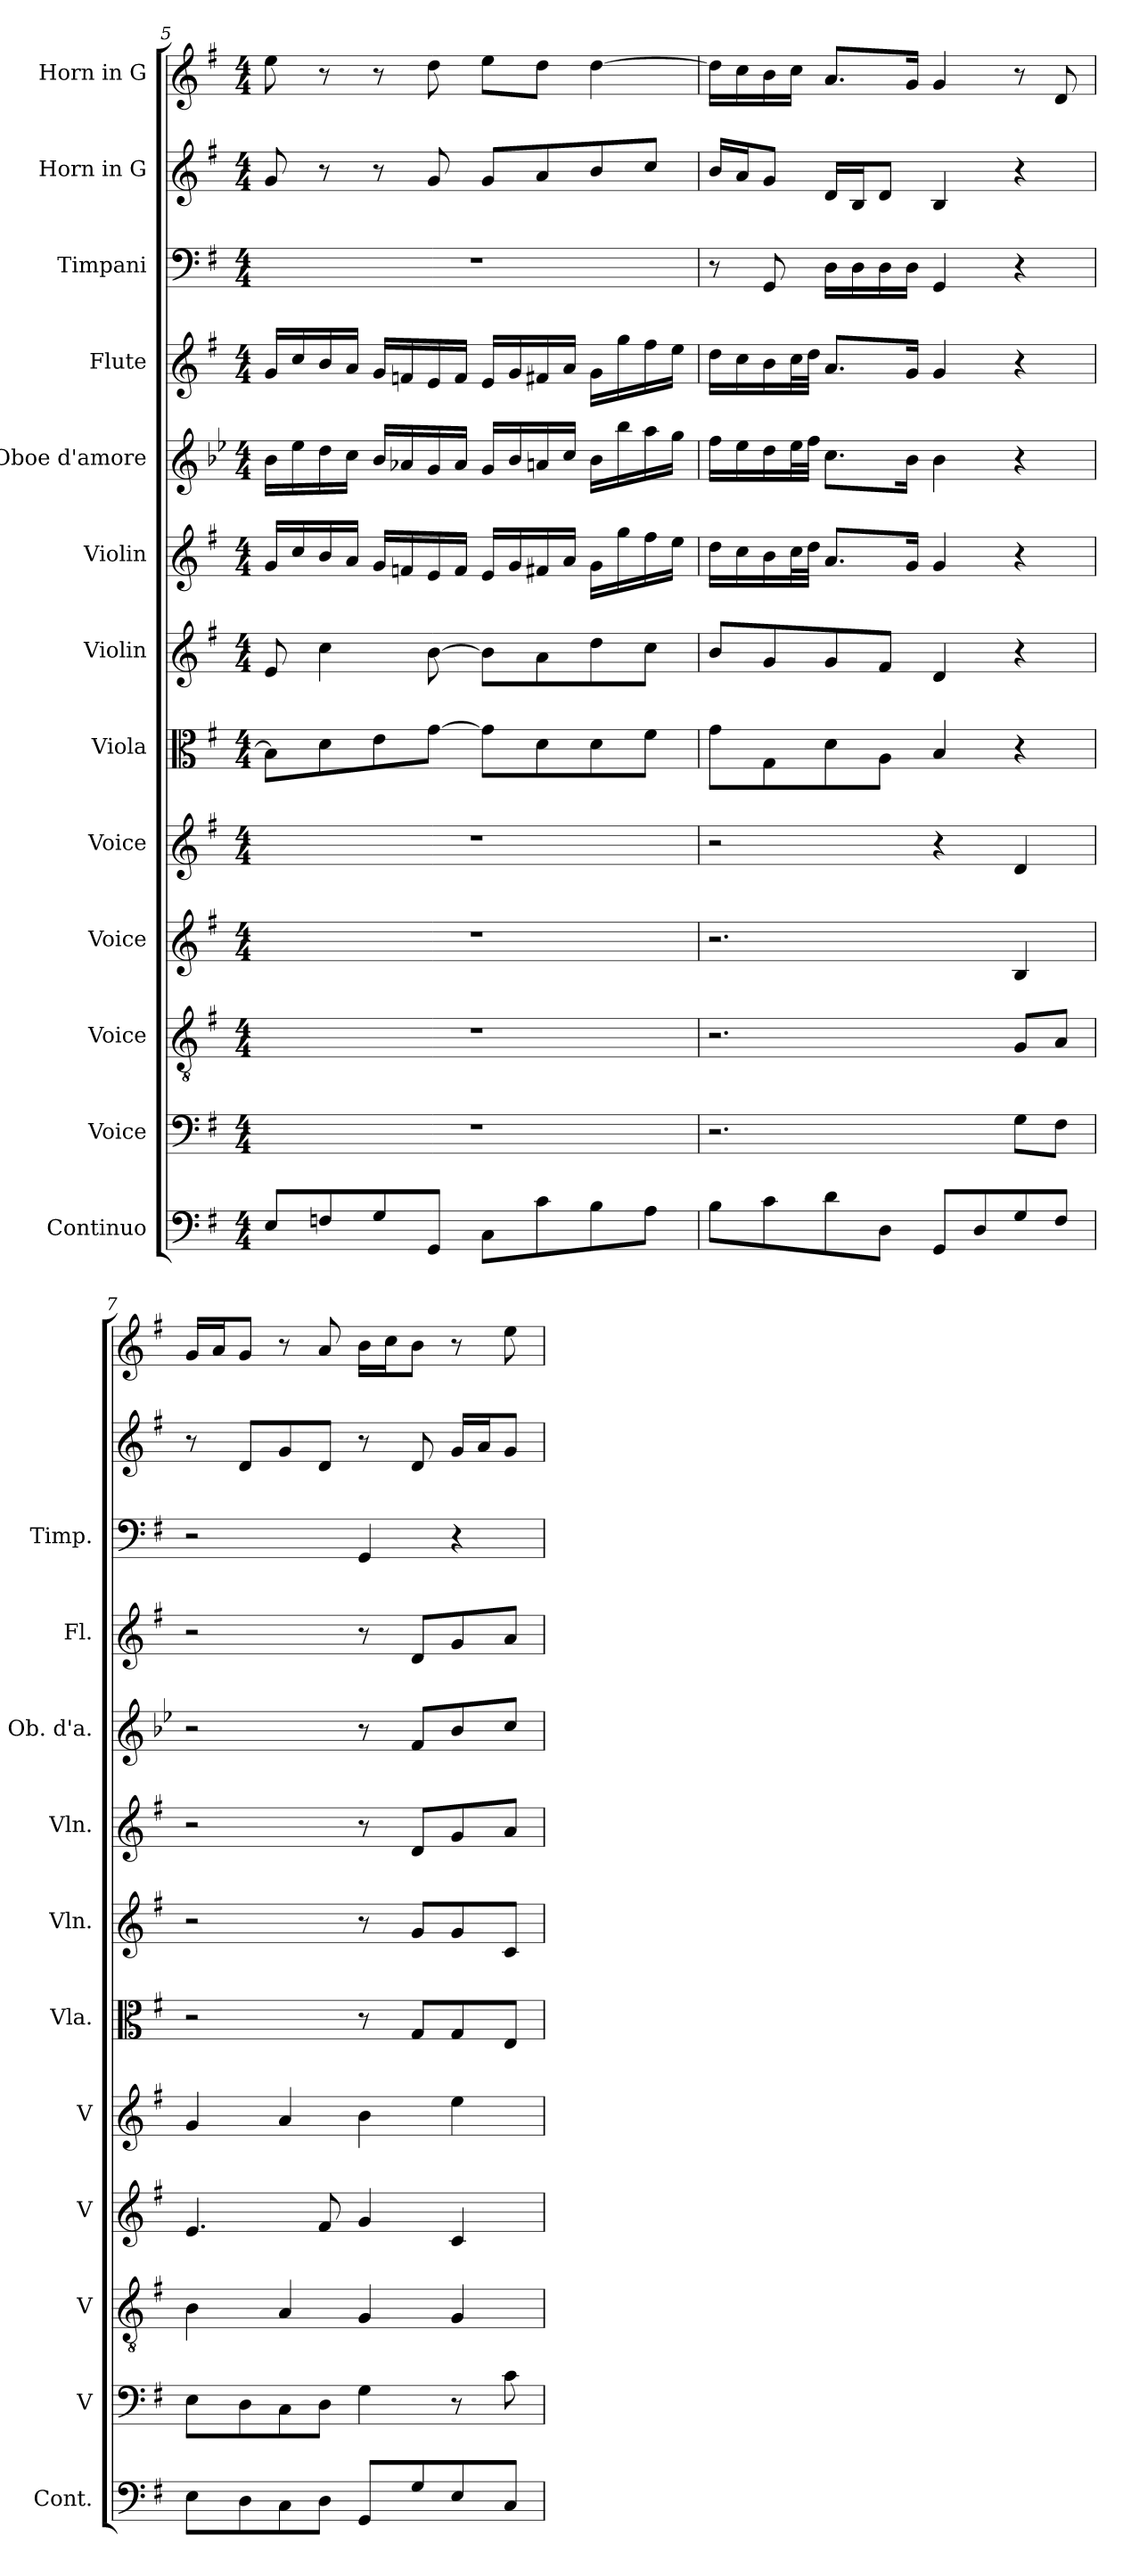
**kern	**kern	**kern	**kern	**kern	**kern	**kern	**kern	**kern	**kern	**kern	**kern	**kern
*part13	*part12	*part11	*part10	*part9	*part8	*part7	*part6	*part5	*part4	*part3	*part2	*part1
*staff13	*staff12	*staff11	*staff10	*staff9	*staff8	*staff7	*staff6	*staff5	*staff4	*staff3	*staff2	*staff1
*I"Continuo	*I"Voice	*I"Voice	*I"Voice	*I"Voice	*I"Viola	*I"Violin	*I"Violin	*I"Oboe d'amore	*I"Flute	*I"Timpani	*I"Horn in G	*I"Horn in G
*I'Cont.	*I'V	*I'V	*I'V	*I'V	*I'Vla.	*I'Vln.	*I'Vln.	*I'Ob. d'a.	*I'Fl.	*I'Timp.	*	*
*clefF4	*clefF4	*clefGv2	*clefG2	*clefG2	*clefC3	*clefG2	*clefG2	*clefG2	*clefG2	*clefF4	*clefG2	*clefG2
*	*	*	*	*	*	*	*	*ITrd2c3	*	*	*	*
*k[f#]	*k[f#]	*k[f#]	*k[f#]	*k[f#]	*k[f#]	*k[f#]	*k[f#]	*k[f#]	*k[f#]	*k[f#]	*k[f#]	*k[f#]
*M4/4	*M4/4	*M4/4	*M4/4	*M4/4	*M4/4	*M4/4	*M4/4	*M4/4	*M4/4	*M4/4	*M4/4	*M4/4
=5	=5	=5	=5	=5	=5	=5	=5	=5	=5	=5	=5	=5
8EL	1r	1r	1r	1r	8BL]	8e	16gLL	16gLL	16gLL	1r	8g	8ee
.	.	.	.	.	.	.	16cc	16cc	16cc	.	.	.
8Fn	.	.	.	.	8d	4cc	16b	16b	16b	.	8r	8r
.	.	.	.	.	.	.	16aJJ	16aJJ	16aJJ	.	.	.
8G	.	.	.	.	8e	.	16gLL	16gLL	16gLL	.	8r	8r
.	.	.	.	.	.	.	16fn	16fn	16fn	.	.	.
8GGJ	.	.	.	.	[8gJ	[8b	16e	16e	16e	.	8g	8dd
.	.	.	.	.	.	.	16fJJ	16fJJ	16fJJ	.	.	.
8CL	.	.	.	.	8gL]	8bL]	16eLL	16eLL	16eLL	.	8gL	8eeL
.	.	.	.	.	.	.	16g	16g	16g	.	.	.
8c	.	.	.	.	8d	8a	16f#X	16f#X	16f#X	.	8a	8ddJ
.	.	.	.	.	.	.	16aJJ	16aJJ	16aJJ	.	.	.
8B	.	.	.	.	8d	8dd	16gLL	16gLL	16gLL	.	8b	[4dd
.	.	.	.	.	.	.	16gg	16gg	16gg	.	.	.
8AJ	.	.	.	.	8f#J	8ccJ	16ff#	16ff#	16ff#	.	8ccJ	.
.	.	.	.	.	.	.	16eeJJ	16eeJJ	16eeJJ	.	.	.
=6	=6	=6	=6	=6	=6	=6	=6	=6	=6	=6	=6	=6
8BL	2.r	2.r	2.r	2r	8gL	8bL	16ddLL	16ddLL	16ddLL	8r	16bLL	16ddLL]
.	.	.	.	.	.	.	16cc	16cc	16cc	.	16aJ	16cc
8c	.	.	.	.	8G	8g	16b	16b	16b	8GG	8gJ	16b
.	.	.	.	.	.	.	32ccL	32ccL	32ccL	.	.	16ccJJ
.	.	.	.	.	.	.	32ddJJJ	32ddJJJ	32ddJJJ	.	.	.
8d	.	.	.	.	8d	8g	8.aL	8.aL	8.aL	16DLL	16dLL	8.aL
.	.	.	.	.	.	.	.	.	.	16D	16BJ	.
8DJ	.	.	.	.	8AJ	8f#J	.	.	.	16D	8dJ	.
.	.	.	.	.	.	.	16gJk	16gJk	16gJk	16DJJ	.	16gJk
8GGL	.	.	.	4r	4B	4d	4g	4g	4g	4GG	4B	4g
8D	.	.	.	.	.	.	.	.	.	.	.	.
8G	8GL	8GL	4B	4d	4r	4r	4r	4r	4r	4r	4r	8r
8F#J	8F#J	8AJ	.	.	.	.	.	.	.	.	.	8d
=7	=7	=7	=7	=7	=7	=7	=7	=7	=7	=7	=7	=7
8EL	8EL	4B	4.e	4g	2r	2r	2r	2r	2r	2r	8r	16gLL
.	.	.	.	.	.	.	.	.	.	.	.	16aJ
8D	8D	.	.	.	.	.	.	.	.	.	8dL	8gJ
8C	8C	4A	.	4a	.	.	.	.	.	.	8g	8r
8DJ	8DJ	.	8f#	.	.	.	.	.	.	.	8dJ	8a
8GGL	4G	4G	4g	4b	8r	8r	8r	8r	8r	4GG	8r	16bLL
.	.	.	.	.	.	.	.	.	.	.	.	16ccJ
8G	.	.	.	.	8GL	8gL	8dL	8dL	8dL	.	8d	8bJ
8E	8r	4G	4c	4ee	8G	8g	8g	8g	8g	4r	16gLL	8r
.	.	.	.	.	.	.	.	.	.	.	16aJ	.
8CJ	8c	.	.	.	8EJ	8cJ	8aJ	8aJ	8aJ	.	8gJ	8ee
=	=	=	=	=	=	=	=	=	=	=	=	=
*-	*-	*-	*-	*-	*-	*-	*-	*-	*-	*-	*-	*-
